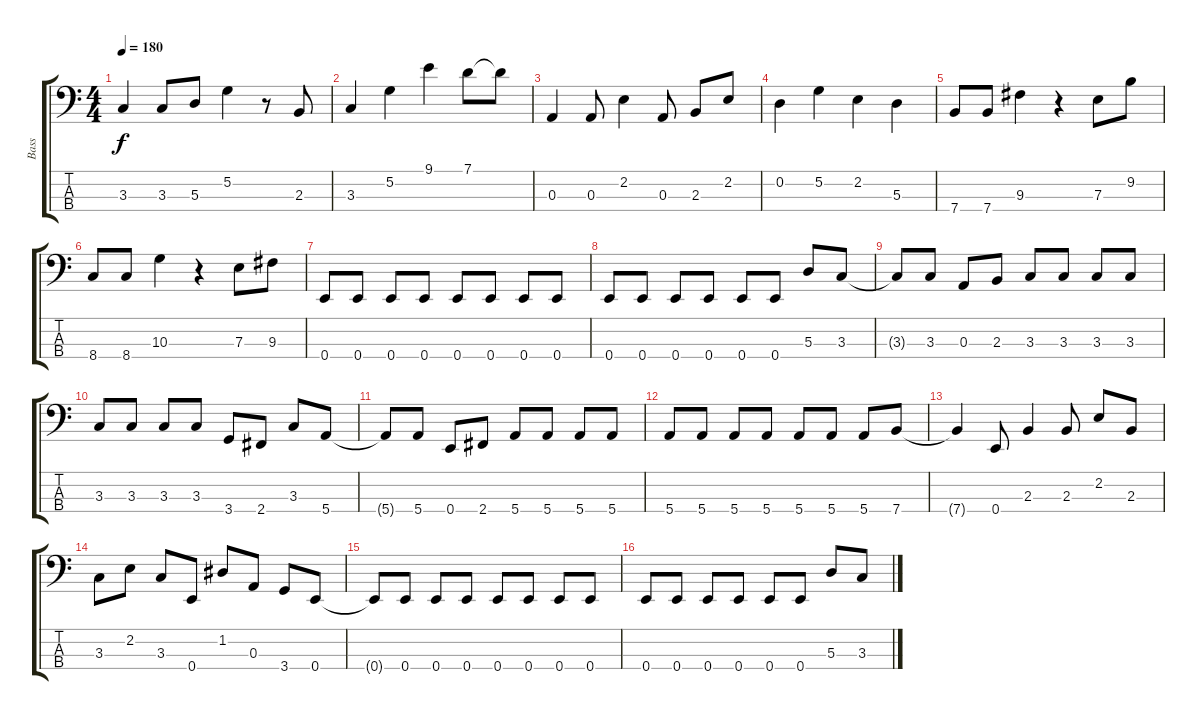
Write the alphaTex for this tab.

\track ("Bass" "Bass") {instrument electricbasspick}
\staff {score tabs}
\tuning (G2 D2 A1 E1) {hide}
\ts (4 4)
\tempo 180
\clef f4
\ks c
3.3.4{dy f} 3.3.8 5.3.8 5.2.4 r.8 2.3.8 |
3.3.4 5.2.4 9.1.4 7.1.8 7.1{t}.8 |
0.3.4 0.3.8 2.2.4 0.3.8 2.3.8 2.2.8 |
0.2.4 5.2.4 2.2.4 5.3.4 |
7.4.8 7.4.8 9.3.4 r.4 7.3.8 9.2.8 |
8.4.8 8.4.8 10.3.4 r.4 7.3.8 9.3.8 |
0.4.8 0.4.8 0.4.8 0.4.8 0.4.8 0.4.8 0.4.8 0.4.8 |
0.4.8 0.4.8 0.4.8 0.4.8 0.4.8 0.4.8 5.3.8 3.3.8 |
3.3{t}.8 3.3.8 0.3.8 2.3.8 3.3.8 3.3.8 3.3.8 3.3.8 |
3.3.8 3.3.8 3.3.8 3.3.8 3.4.8 2.4.8 3.3.8 5.4.8 |
5.4{t}.8 5.4.8 0.4.8 2.4.8 5.4.8 5.4.8 5.4.8 5.4.8 |
5.4.8 5.4.8 5.4.8 5.4.8 5.4.8 5.4.8 5.4.8 7.4.8 |
7.4{t}.4 0.4.8 2.3.4 2.3.8 2.2.8 2.3.8 |
3.3.8 2.2.8 3.3.8 0.4.8 1.2.8 0.3.8 3.4.8 0.4.8 |
0.4{t}.8 0.4.8 0.4.8 0.4.8 0.4.8 0.4.8 0.4.8 0.4.8 |
0.4.8 0.4.8 0.4.8 0.4.8 0.4.8 0.4.8 5.3.8 3.3.8
